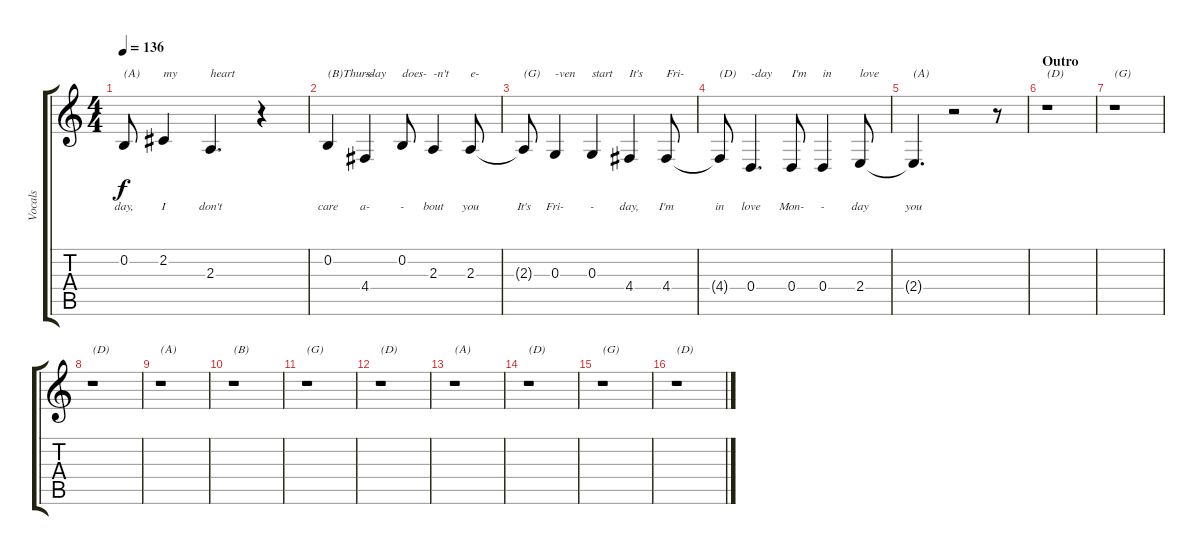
\track ("Vocals" "Vocals") {instrument oboe}
\staff {score tabs}
\tuning (E4 B3 G3 D3 A2 E2) {hide}
\ts (4 4)
\tempo 136
\clef g2
\ks c
0.2{t}.8{txt "(A)" lyrics (0 "day,") lyrics (1 "") lyrics (2 "") lyrics (3 "") lyrics (4 "") dy f} 2.2.4{txt "my" lyrics (0 "I") lyrics (1 "") lyrics (2 "") lyrics (3 "") lyrics (4 "")} 2.3.4{d txt "heart" lyrics (0 "don't") lyrics (1 "") lyrics (2 "") lyrics (3 "") lyrics (4 "")} r.4 |
0.2.4{txt "(B)Thurs-" lyrics (0 "care") lyrics (1 "") lyrics (2 "") lyrics (3 "") lyrics (4 "")} 4.4.4{txt "-day" lyrics (0 "a-") lyrics (1 "") lyrics (2 "") lyrics (3 "") lyrics (4 "")} 0.2.8{txt "does-" lyrics (0 "-") lyrics (1 "") lyrics (2 "") lyrics (3 "") lyrics (4 "")} 2.3.4{txt "-n't" lyrics (0 "bout") lyrics (1 "") lyrics (2 "") lyrics (3 "") lyrics (4 "")} 2.3.8{txt "e-" lyrics (0 "you") lyrics (1 "") lyrics (2 "") lyrics (3 "") lyrics (4 "")} |
2.3{t}.8{txt "(G)" lyrics (0 "It's") lyrics (1 "") lyrics (2 "") lyrics (3 "") lyrics (4 "")} 0.3.4{txt "-ven" lyrics (0 "Fri-") lyrics (1 "") lyrics (2 "") lyrics (3 "") lyrics (4 "")} 0.3.4{txt "start" lyrics (0 "-") lyrics (1 "") lyrics (2 "") lyrics (3 "") lyrics (4 "")} 4.4.4{txt "It's" lyrics (0 "day,") lyrics (1 "") lyrics (2 "") lyrics (3 "") lyrics (4 "")} 4.4.8{txt "Fri-" lyrics (0 "I'm") lyrics (1 "") lyrics (2 "") lyrics (3 "") lyrics (4 "")} |
4.4{t}.8{txt "(D)" lyrics (0 "in") lyrics (1 "") lyrics (2 "") lyrics (3 "") lyrics (4 "")} 0.4.4{d txt "-day" lyrics (0 "love") lyrics (1 "") lyrics (2 "") lyrics (3 "") lyrics (4 "")} 0.4.8{txt "I'm" lyrics (0 "Mon-") lyrics (1 "") lyrics (2 "") lyrics (3 "") lyrics (4 "")} 0.4.4{txt "in" lyrics (0 "-") lyrics (1 "") lyrics (2 "") lyrics (3 "") lyrics (4 "")} 2.4.8{txt "love" lyrics (0 "day") lyrics (1 "") lyrics (2 "") lyrics (3 "") lyrics (4 "")} |
2.4{t}.4{d txt "(A)" lyrics (0 "you") lyrics (1 "") lyrics (2 "") lyrics (3 "") lyrics (4 "")} r.2 r.8 |
\section ("" "Outro")
r.1{txt "(D)"} |
r.1{txt "(G)"} |
r.1{txt "(D)"} |
r.1{txt "(A)"} |
r.1{txt "(B)"} |
r.1{txt "(G)"} |
r.1{txt "(D)"} |
r.1{txt "(A)"} |
r.1{txt "(D)"} |
r.1{txt "(G)"} |
r.1{txt "(D)"}
